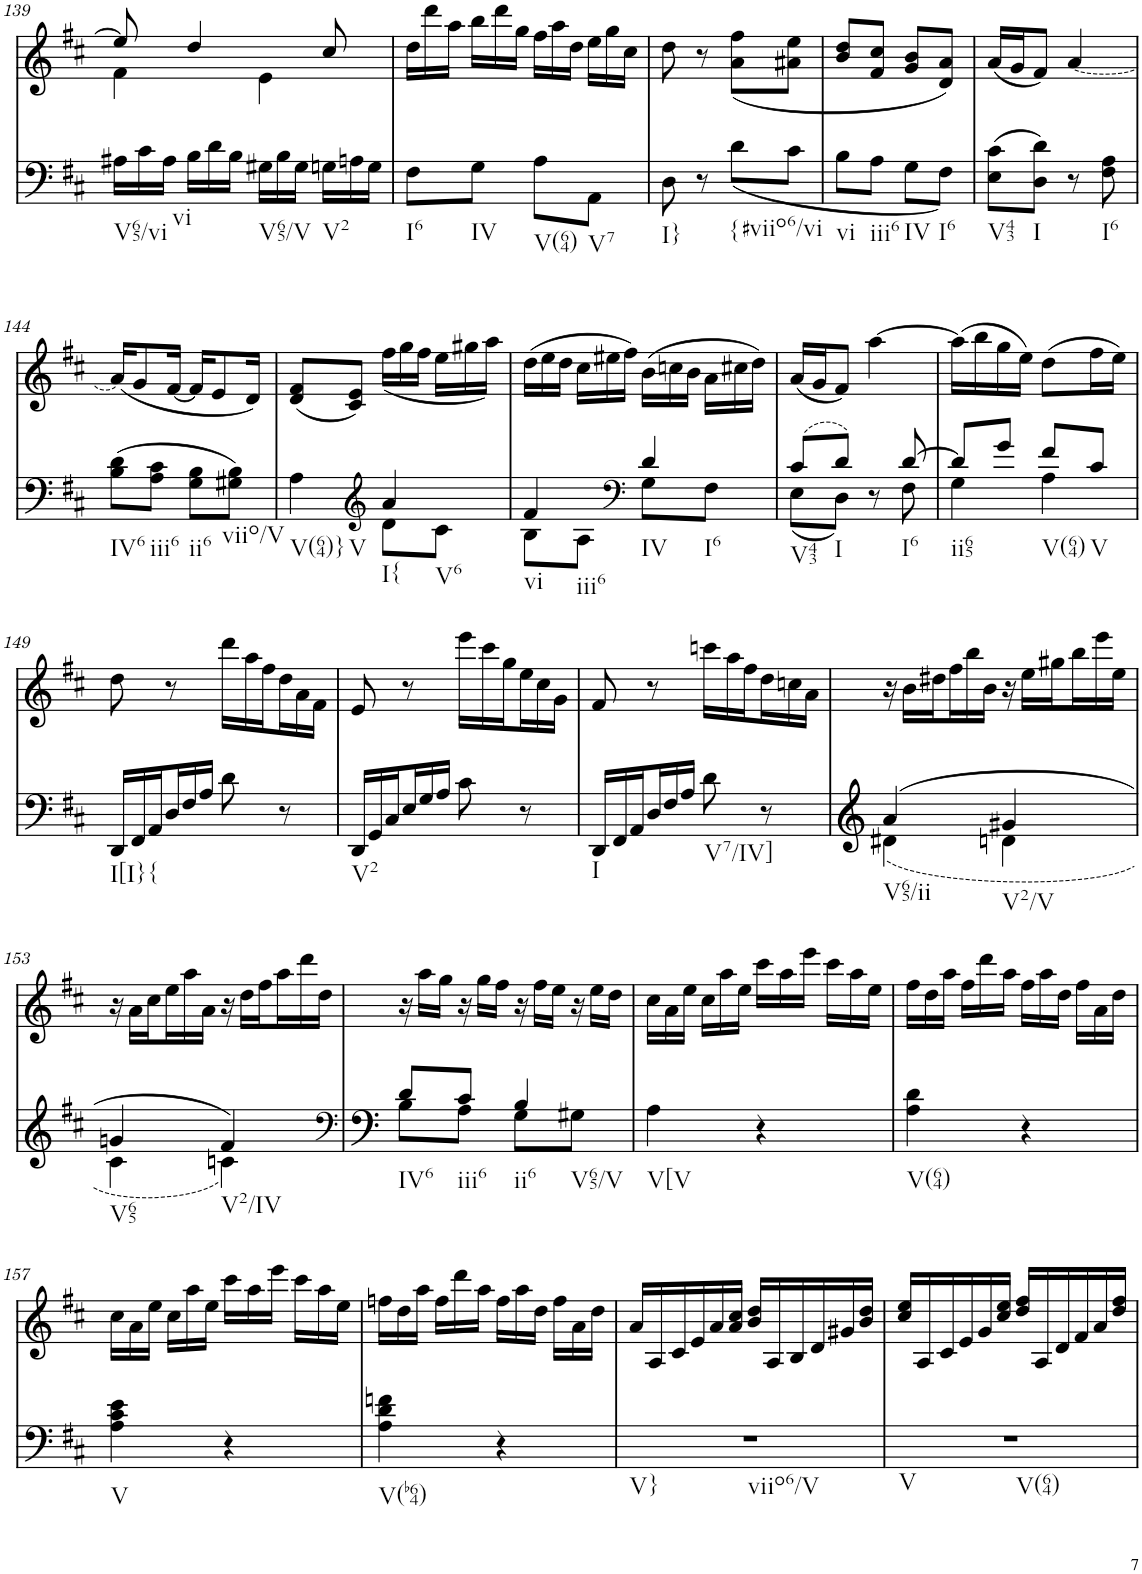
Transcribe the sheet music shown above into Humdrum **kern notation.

**kern	**kern
*part2	*part1
*staff2	*staff1
*I"Piano, unbenannt	*I"Piano, unbenannt
*I'Pno	*I'Pno
!!LO:PB:g=z
*clefG2	*clefG2
*k[f#c#]	*k[f#c#]
*M2/4	*M2/4
*Xtuplet	*
=139	=139
*	*^
!LO:TX:b:t=V65/vi	!	!
24A#X\LL	8ee/]	4f#\
24c#\	.	.
24A#\JJ	.	.
!LO:TX:b:t=vi	!	!
24B\LL	4dd/	.
24d\	.	.
24B\JJ	.	.
!LO:TX:b:t=V65/V	!	!
24G#X\LL	.	4e\
24B\	.	.
24G#\JJ	.	.
!LO:TX:b:t=V2	!	!
24Gn\LL	8cc#/	.
24An\	.	.
24G\JJ	.	.
*	*v	*v
=140	=140
*	*Xtuplet
!LO:TX:b:t=I6	!
8F#\L	24dd\LL
.	24ddd\
.	24aa\JJ
!LO:TX:b:t=IV	!
8G\J	24bb\LL
.	24ddd\
.	24gg\JJ
!LO:TX:b:t=V(64)	!
8A\L	24ff#\LL
.	24aa\
.	24dd\JJ
!LO:TX:b:t=V7	!
8AA\J	24ee\LL
.	24gg\
.	24cc#\JJ
=141	=141
!LO:TX:b:t=I}	!
8D\	8dd\
8r	8r
!LO:TX:b:t={	!
(<8d\L	(<8a\ 8ff#\L
!LO:TX:b:t=#viio6/vi	!
8c#\J	8a#X\ 8ee\J
=142	=142
!LO:TX:b:t=vi	!
8B\L	8b/ 8dd/L
!LO:TX:b:t=iii6	!
8A\J	8f#/ 8cc#/J
!LO:TX:b:t=IV	!
8G\L	8g/ 8b/L
!LO:TX:b:t=I6	!
8F#\J)	8d/ 8a/J)
=143	=143
!LO:TX:b:t=V43	!
(8E\ 8c#\L	(16a/LL
.	16g/J
!LO:TX:b:t=I	!
8D\ 8d\J)	8f#/J)
!	!LO:T:dash
8r	[4a/
!LO:TX:b:t=I6	!
8F#\ 8A\	.
!!LO:LB:g=z
=144	=144
!LO:TX:b:t=IV6	!
(8B\ 8d\L	(16a/KL]
.	8g/
!LO:TX:b:t=iii6	!
8A\ 8c#\J	.
.	[16f#/Jk
!LO:TX:b:t=ii6	!
8G\ 8B\L	16f#/KL]
.	8e/
!LO:TX:b:t=viio/V	!
8G#X\ 8B\J)	.
.	16d/Jk)
=145	=145
*^	*
!LO:TX:b:t=V(64)}	!	!
!LO:TX:b:t=V	!	!
4A\	4ryy	(8d/ 8f#/L
.	.	8c#/ 8e/J)
*clefG2	*	*
!LO:TX:b:t=I{	!	!
!LO:TX:b:t=V6	!	!
4a/	8d\L	(<24ff#\LL
.	.	24gg\
.	.	24ff#\JJ
.	8c#\J	24ee\LL
.	.	24gg#X\
.	.	24aa\JJ)
=146	=146	=146
!LO:TX:b:t=vi	!	!
!LO:TX:b:t=iii6	!	!
4f#/	8B\L	(24dd\LL
.	.	24ee\
.	.	24dd\JJ
.	8A\J	24cc#\LL
.	.	24ee#X\
.	.	24ff#\JJ)
*clefF4	*	*
!LO:TX:b:t=IV	!	!
!LO:TX:b:t=I6	!	!
4d/	8G\L	(24b\LL
.	.	24ccn\
.	.	24b\JJ
.	8F#\J	24a\LL
.	.	24cc#X\
.	.	24dd\JJ)
=147	=147	=147
!LO:TX:b:t=V43	!	!
(8c#/L	(8E\L	(16a/LL
.	.	16g/J
!LO:TX:b:t=I	!	!
8d/J)	8D\J)	8f#/J)
8r	8ryy	[4aa\
!LO:TX:b:t=I6	!	!
[8d/	8F#\	.
=148	=148	=148
!LO:TX:b:t=ii65	!	!
8d/L]	4G\	(16aa\LL]
.	.	16bb\
8g/J	.	16gg\
.	.	16ee\JJ)
!LO:TX:b:t=V(64)	!	!
8f#/L	4A\	(8dd\L
!LO:TX:b:t=V	!	!
8c#/J	.	16ff#\L
.	.	16ee\JJ)
*v	*v	*
!!LO:LB:g=z
=149	=149
!LO:TX:b:t=I[I}{	!
24DD/LL	8dd\
24FF#/	.
24AA/	.
24D/	8r
24F#/	.
24A/JJ	.
8d\	24ddd\LL
.	24aa\
.	24ff#\
8r	24dd\
.	24a\
.	24f#\JJ
=150	=150
!LO:TX:b:t=V2	!
24DD/LL	8e/
24GG/	.
24C#/	.
24E/	8r
24G/	.
24A/JJ	.
8c#\	24eee\LL
.	24ccc#\
.	24gg\
8r	24ee\
.	24cc#\
.	24g\JJ
=151	=151
!LO:TX:b:t=I	!
24DD/LL	8f#/
24FF#/	.
24AA/	.
24D/	8r
24F#/	.
24A/JJ	.
!LO:TX:b:t=V7/IV]	!
8d\	24cccn\LL
.	24aa\
.	24ff#\
8r	24dd\
.	24ccn\
.	24a\JJ
=152	=152
*^	*
!LO:TX:b:t=V65/ii	!	!
(4a/	(4d#X\	24r
.	.	24b\LL
.	.	24dd#X\
.	.	24ff#\
.	.	24bb\
.	.	24b\JJ
!LO:TX:b:t=V2/V	!	!
4g#X/	4dn\	24r
.	.	24ee\LL
.	.	24gg#X\
.	.	24bb\
.	.	24eee\
.	.	24ee\JJ
!!LO:LB:g=z
=153	=153	=153
!LO:TX:b:t=V65	!	!
4gn/	4c#\	24r
.	.	24a\LL
.	.	24cc#\
.	.	24ee\
.	.	24aa\
.	.	24a\JJ
!LO:TX:b:t=V2/IV	!	!
4f#/)	4cn\)	24r
.	.	24dd\LL
.	.	24ff#\
.	.	24aa\
.	.	24ddd\
.	.	24dd\JJ
=154	=154	=154
*clefF4	*	*
!LO:TX:b:t=IV6	!	!
8d/L	8B\L	24r
.	.	24aa\LL
.	.	24gg\JJ
!LO:TX:b:t=iii6	!	!
8c#/J	8A\J	24r
.	.	24gg\LL
.	.	24ff#\JJ
!LO:TX:b:t=ii6	!	!
!LO:TX:b:t=V65/V	!	!
4B/	8G\L	24r
.	.	24ff#\LL
.	.	24ee\JJ
.	8G#X\J	24r
.	.	24ee\LL
.	.	24dd\JJ
*v	*v	*
=155	=155
!LO:TX:b:t=V[V	!
4A\	24cc#\LL
.	24a\
.	24ee\JJ
.	24cc#\LL
.	24aa\
.	24ee\JJ
4r	24ccc#\LL
.	24aa\
.	24eee\JJ
.	24ccc#\LL
.	24aa\
.	24ee\JJ
=156	=156
!LO:TX:b:t=V(64)	!
4A\ 4d\	24ff#\LL
.	24dd\
.	24aa\JJ
.	24ff#\LL
.	24ddd\
.	24aa\JJ
4r	24ff#\LL
.	24aa\
.	24dd\JJ
.	24ff#\LL
.	24a\
.	24dd\JJ
!!LO:LB:g=z
=157	=157
!LO:TX:b:t=V	!
4A\ 4c#\ 4e\	24cc#\LL
.	24a\
.	24ee\JJ
.	24cc#\LL
.	24aa\
.	24ee\JJ
4r	24ccc#\LL
.	24aa\
.	24eee\JJ
.	24ccc#\LL
.	24aa\
.	24ee\JJ
=158	=158
!LO:TX:b:t=V(b64)	!
4A\ 4d\ 4fn\	24ffn\LL
.	24dd\
.	24aa\JJ
.	24ff\LL
.	24ddd\
.	24aa\JJ
4r	24ff\LL
.	24aa\
.	24dd\JJ
.	24ff\LL
.	24a\
.	24dd\JJ
=159	=159
!LO:TX:b:t=V}	!
!LO:TX:b:t=viio6/V	!
2r	24a/LL
.	24A/
.	24c#/
.	24e/
.	24a/
.	24a/ 24cc#/JJ
.	24b/ 24dd/LL
.	24A/
.	24B/
.	24d/
.	24g#X/
.	24b/ 24dd/JJ
=160	=160
!LO:TX:b:t=V	!
!LO:TX:b:t=V(64)	!
2r	24cc#/ 24ee/LL
.	24A/
.	24c#/
.	24e/
.	24g/
.	24cc#/ 24ee/JJ
.	24dd/ 24ff#/LL
.	24A/
.	24d/
.	24f#/
.	24a/
.	24dd/ 24ff#/JJ
=	=
*-	*-
